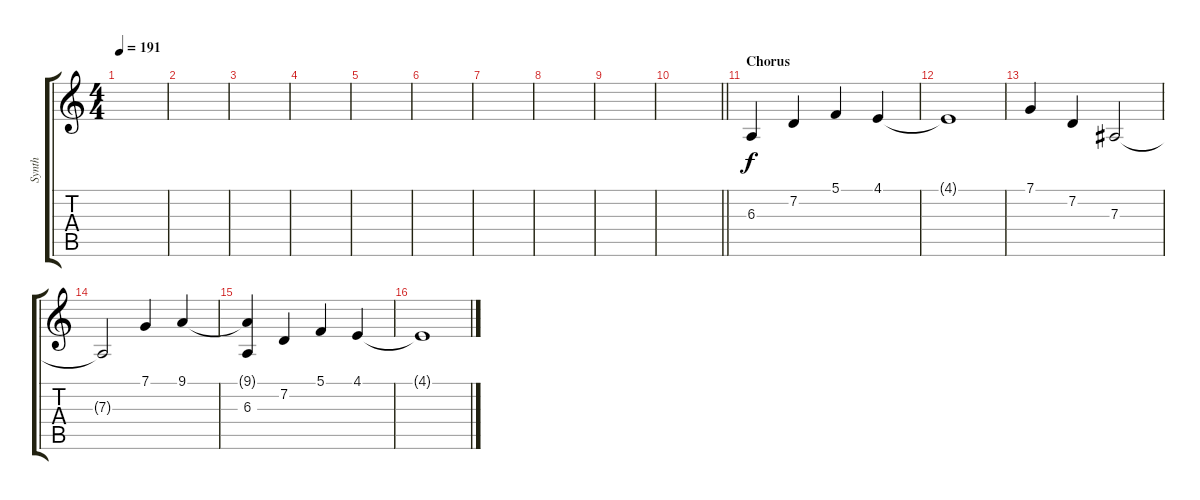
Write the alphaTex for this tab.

\track ("Synth" "Synth") {instrument pad8sweep}
\staff {score tabs}
\tuning (C4 G3 Eb3 Bb2 F2 C2) {hide}
\ts (4 4)
\tempo 191
\clef g2
\ks c
|
|
|
|
|
|
|
|
|
\barLineRight lightlight
|
\section ("" "Chorus")
6.3.4 7.2.4 5.1.4 4.1.4 |
4.1{t}.1 |
7.1.4 7.2.4 7.3.2 |
7.3{t}.2 7.1.4 9.1.4 |
(9.1{t} 6.3).4 7.2.4 5.1.4 4.1.4 |
4.1{t}.1
